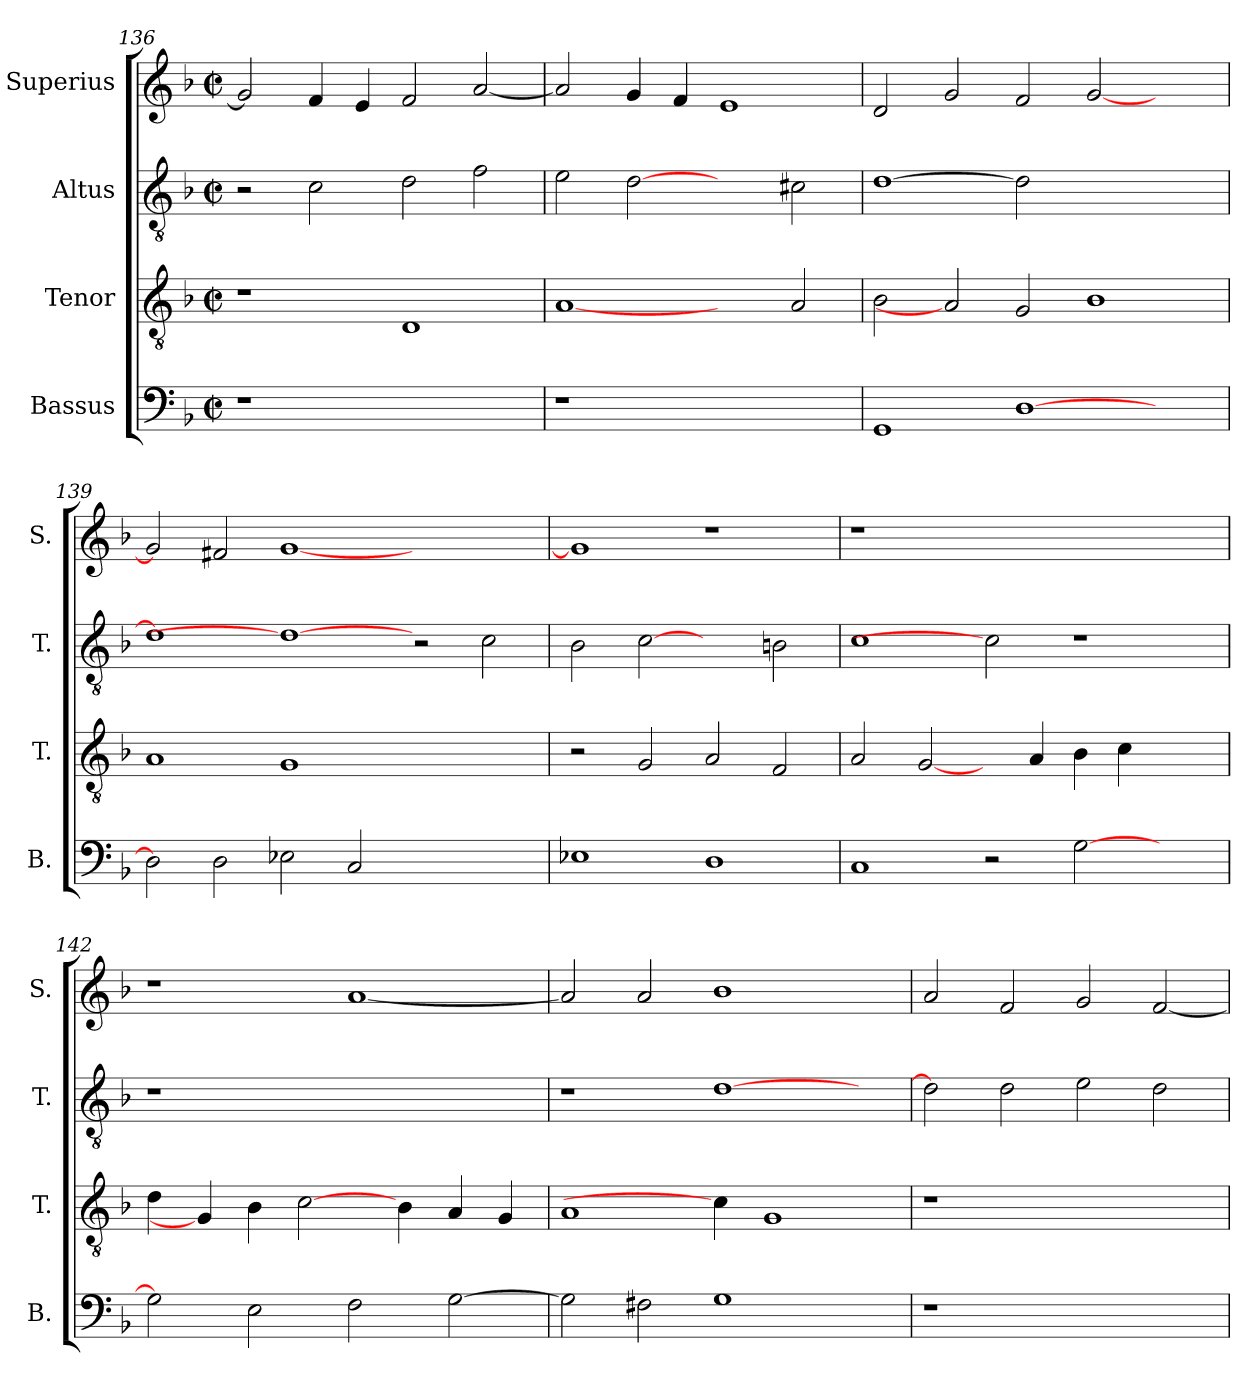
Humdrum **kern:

**kern	**kern	**kern	**kern
*part4	*part3	*part2	*part1
*staff4	*staff3	*staff2	*staff1
*I"Bassus	*I"Tenor	*I"Altus	*I"Superius
*I'B.	*I'T.	*I'T.	*I'S.
!!LO:PB:g=z
*clefF4	*clefGv2	*clefGv2	*clefG2
*	*ITrd7c12	*ITrd7c12	*
*k[b-]	*k[b-]	*k[b-]	*k[b-]
*F:	*F:	*F:	*F:
*M2/2	*M2/2	*M2/2	*M2/2
*met(c|)	*met(c|)	*met(c|)	*met(c|)
=136	=136	=136	=136
!LO:N:vis=1	!	!	!
1r	1r	2r	2gi/]
.	.	2Ci\	4fi/
.	.	.	4ei/
1ryy	1DDi	2Di\	2fi/
.	.	2Fi\	[<2ai/
=137	=137	=137	=137
!LO:N:vis=1	!	!	!
1r	[1AAi	2Ei\	2ai/]
.	.	[2Di	4gi/
.	.	.	4fi/
1ryy	2ryy	2ryy	1ei
.	2AAi/	2C#Xi\	.
=138	=138	=138	=138
1GGi	2BB-i\	[>1Di	2di/
.	2AAi]	.	2gi/
[>1Di	2GGi/	2Di]	2fi/
.	1BB-i	1ryy	[<2gi/
2ryy	.	.	2ryy
=139	=139	=139	=139
2Di\]	1AAi	1Di]	2gi/]
2Di\	.	.	2f#Xi/
2E-Xi\	1GGi	1Di_	[<1gi
2Ci/	.	.	.
1ryy	1ryy	2r	1ryy
.	.	2Ci\	.
=140	=140	=140	=140
1E-Xi	2r	2BB-i\	1gi]
.	2GGi/	[2Ci	.
1Di	2AAi/	2ryy	1r
.	2FFi/	2BBni\	.
!!LO:LB:g=z
=141	=141	=141	=141
!	!	!	!LO:N:vis=1
1Ci	2AAi/	1Ci	1r
.	[2GGi/	.	.
2r	4ryy	2Ci]	1.ryy
.	4AAi/	.	.
[>2Gi\	4BB-i\	1r	.
.	4Ci\	.	.
2ryy	2ryy	.	.
=142	=142	=142	=142
!	!	!LO:N:vis=1	!
2Gi\]	4Di\	1r	1r
.	4GGi/]	.	.
2Ei\	4BB-i\	.	.
.	[2Ci\	.	.
2Fi\	.	1ryy	[<1ai
.	4BB-i\	.	.
[>2Gi\	4AAi/	.	.
.	4GGi/	.	.
=143	=143	=143	=143
2Gi\]	1AAi	1r	2ai/]
2F#Xi\	.	.	2ai/
1Gi	4Ci\]	[>1Di	1b-i
.	1GGi	.	.
4ryy	.	4ryy	4ryy
=144	=144	=144	=144
!LO:N:vis=1	!LO:N:vis=1	!	!
1r	1r	2Di\]	2ai/
.	.	2Di\	2fi/
1ryy	1ryy	2Ei\	2gi/
.	.	2Di\	[<2fi/
=	=	=	=
*-	*-	*-	*-
